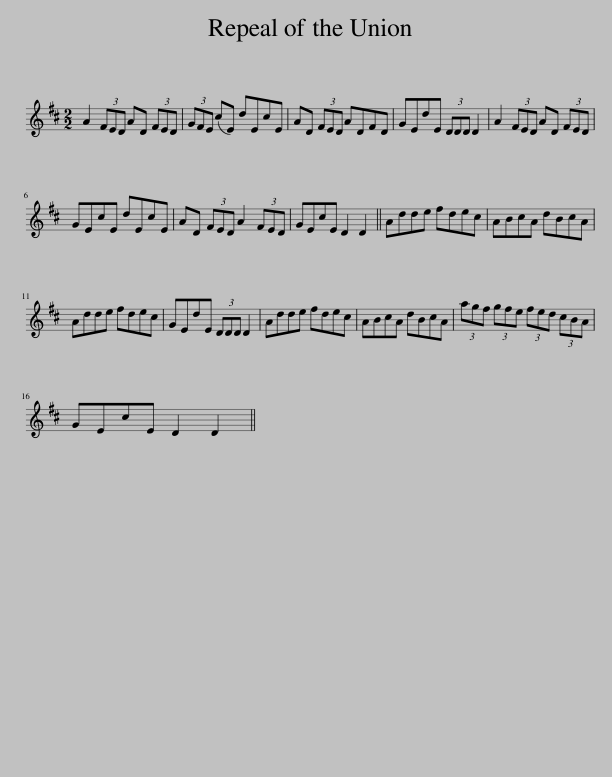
X:1
L:1/8
M:2/2
I:linebreak $
K:D
V:1 treble
V:1
 A2 (3FED AD (3FED | (3GFE (cE) dEcE | AD (3FED ADFD | GEdE (3DDD D2 | A2 (3FED AD (3FED |$ %5
 GEcE dEcE | AD (3FED A2 (3FED | GEcE D2 D2 || Adde fdec | ABcA dBcA |$ %10
 Adde fdec | GEdE (3DDD D2 | Adde fdec | ABcA dBcA | (3agf (3gfe (3fed (3cBA |$ %15
 GEcE D2 D2 || %16
